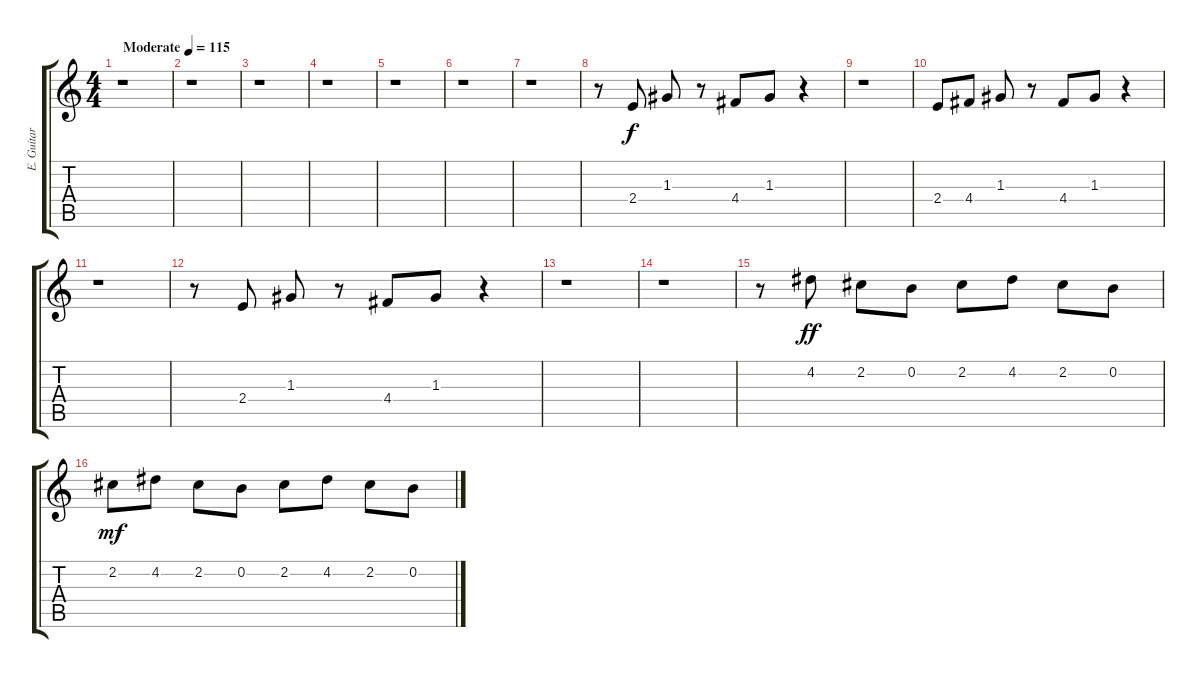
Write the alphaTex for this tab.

\track ("E. Guitar III" "E. Guitar ") {instrument electricguitarmuted}
\staff {score tabs}
\tuning (E4 B3 G3 D3 A2 E2) {hide}
\ts (4 4)
\tempo (115 "Moderate")
\clef g2
\ks c
r.1{dy f instrument electricguitarmuted} |
r.1 |
r.1 |
r.1 |
r.1 |
r.1 |
r.1 |
r.8 2.4.8 1.3.8 r.8 4.4.8 1.3.8 r.4 |
r.1 |
2.4.8 4.4.8 1.3.8 r.8 4.4.8 1.3.8 r.4 |
r.1 |
r.8 2.4.8 1.3.8 r.8 4.4.8 1.3.8 r.4 |
r.1 |
r.1 |
r.8 4.2.8{dy ff} 2.2.8 0.2.8 2.2.8 4.2.8 2.2.8 0.2.8 |
2.2.8{dy mf} 4.2.8 2.2.8 0.2.8 2.2.8 4.2.8 2.2.8 0.2.8
